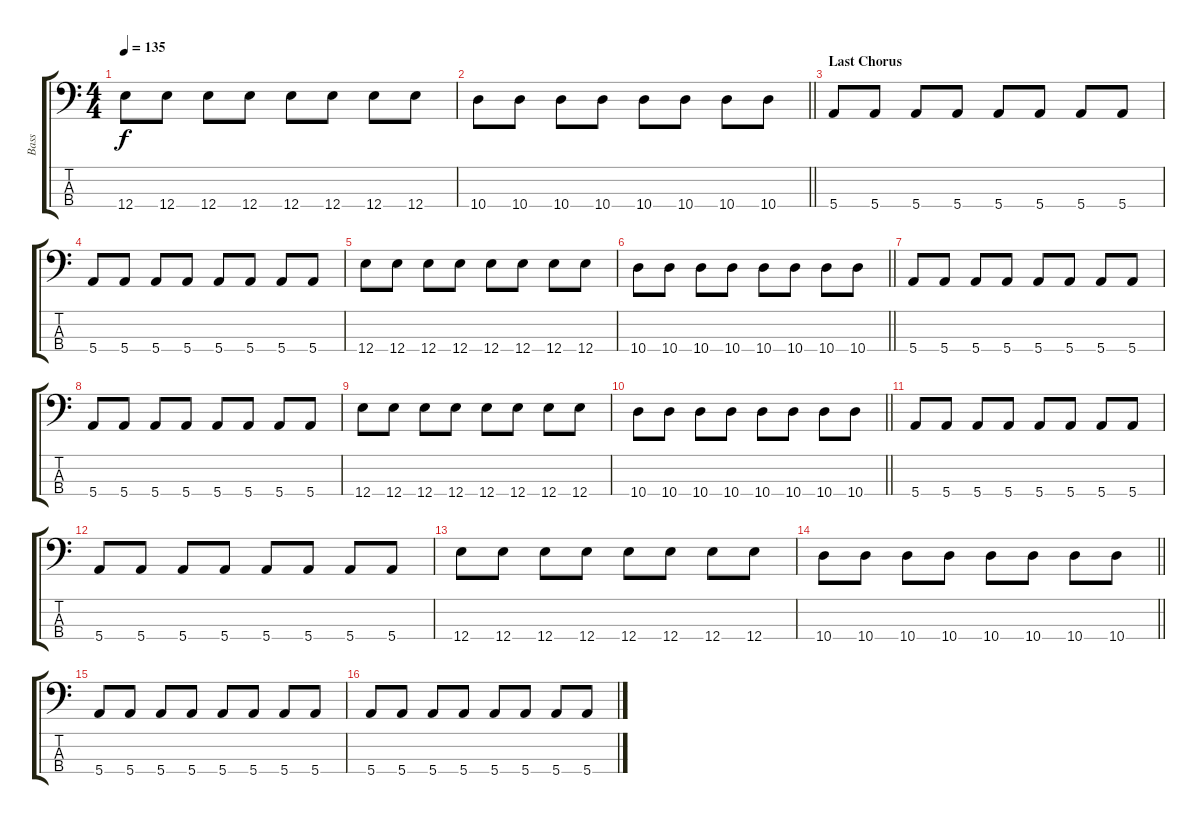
\track ("Bass" "Bass") {instrument fretlessbass}
\staff {score tabs}
\tuning (G2 D2 A1 E1) {hide}
\ts (4 4)
\tempo 135
\clef f4
\ks c
12.4.8{dy f} 12.4.8 12.4.8 12.4.8 12.4.8 12.4.8 12.4.8 12.4.8 |
\barLineRight lightlight
10.4.8 10.4.8 10.4.8 10.4.8 10.4.8 10.4.8 10.4.8 10.4.8 |
\section ("" "Last Chorus")
5.4.8 5.4.8 5.4.8 5.4.8 5.4.8 5.4.8 5.4.8 5.4.8 |
5.4.8 5.4.8 5.4.8 5.4.8 5.4.8 5.4.8 5.4.8 5.4.8 |
12.4.8 12.4.8 12.4.8 12.4.8 12.4.8 12.4.8 12.4.8 12.4.8 |
\barLineRight lightlight
10.4.8 10.4.8 10.4.8 10.4.8 10.4.8 10.4.8 10.4.8 10.4.8 |
5.4.8 5.4.8 5.4.8 5.4.8 5.4.8 5.4.8 5.4.8 5.4.8 |
5.4.8 5.4.8 5.4.8 5.4.8 5.4.8 5.4.8 5.4.8 5.4.8 |
12.4.8 12.4.8 12.4.8 12.4.8 12.4.8 12.4.8 12.4.8 12.4.8 |
\barLineRight lightlight
10.4.8 10.4.8 10.4.8 10.4.8 10.4.8 10.4.8 10.4.8 10.4.8 |
5.4.8 5.4.8 5.4.8 5.4.8 5.4.8 5.4.8 5.4.8 5.4.8 |
5.4.8 5.4.8 5.4.8 5.4.8 5.4.8 5.4.8 5.4.8 5.4.8 |
12.4.8 12.4.8 12.4.8 12.4.8 12.4.8 12.4.8 12.4.8 12.4.8 |
\barLineRight lightlight
10.4.8 10.4.8 10.4.8 10.4.8 10.4.8 10.4.8 10.4.8 10.4.8 |
5.4.8 5.4.8 5.4.8 5.4.8 5.4.8 5.4.8 5.4.8 5.4.8 |
5.4.8 5.4.8 5.4.8 5.4.8 5.4.8 5.4.8 5.4.8 5.4.8
